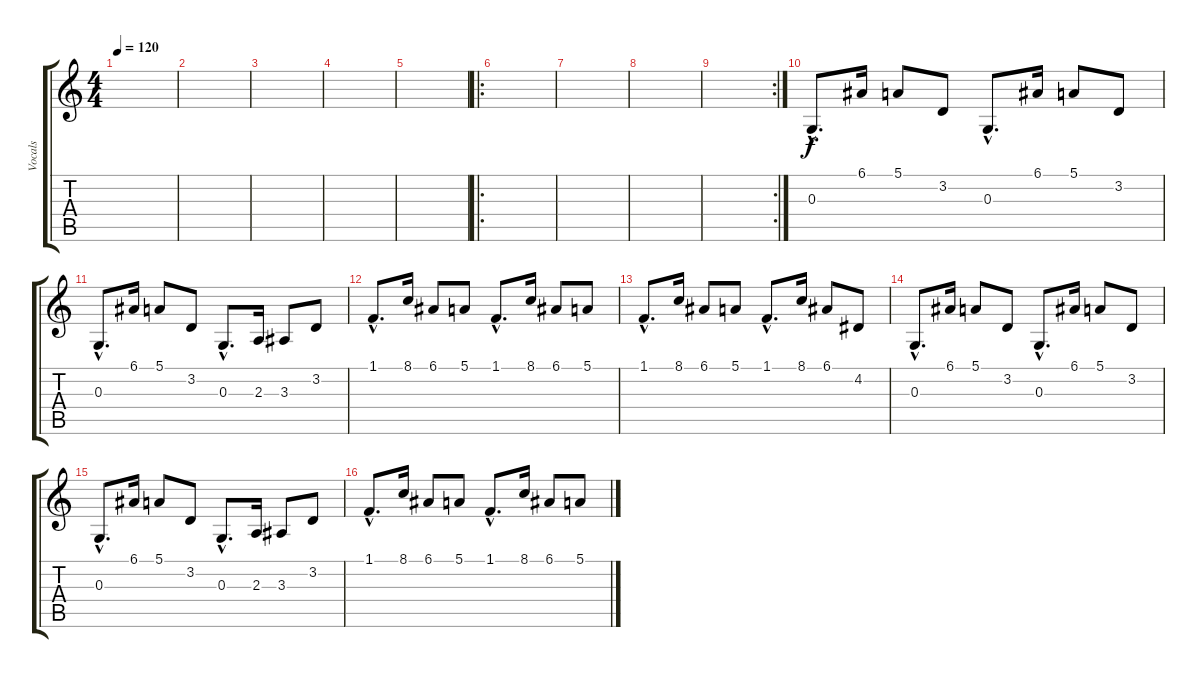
\track ("Vocals" "Vocals") {instrument pizzicatostrings}
\staff {score tabs}
\tuning (E4 B3 G3 D3 A2 E2) {hide}
\ts (4 4)
\tempo 120
\clef g2
\ks c
|
|
|
|
|
\ro
|
|
|
\rc 2
|
0.3{hac}.8{d} 6.1.16 5.1.8 3.2.8 0.3{hac}.8{d} 6.1.16 5.1.8 3.2.8 |
0.3{hac}.8{d} 6.1.16 5.1.8 3.2.8 0.3{hac}.8{d} 2.3.16 3.3.8 3.2.8 |
1.1{hac}.8{d} 8.1.16 6.1.8 5.1.8 1.1{hac}.8{d} 8.1.16 6.1.8 5.1.8 |
1.1{hac}.8{d} 8.1.16 6.1.8 5.1.8 1.1{hac}.8{d} 8.1.16 6.1.8 4.2.8 |
0.3{hac}.8{d} 6.1.16 5.1.8 3.2.8 0.3{hac}.8{d} 6.1.16 5.1.8 3.2.8 |
0.3{hac}.8{d} 6.1.16 5.1.8 3.2.8 0.3{hac}.8{d} 2.3.16 3.3.8 3.2.8 |
1.1{hac}.8{d} 8.1.16 6.1.8 5.1.8 1.1{hac}.8{d} 8.1.16 6.1.8 5.1.8
